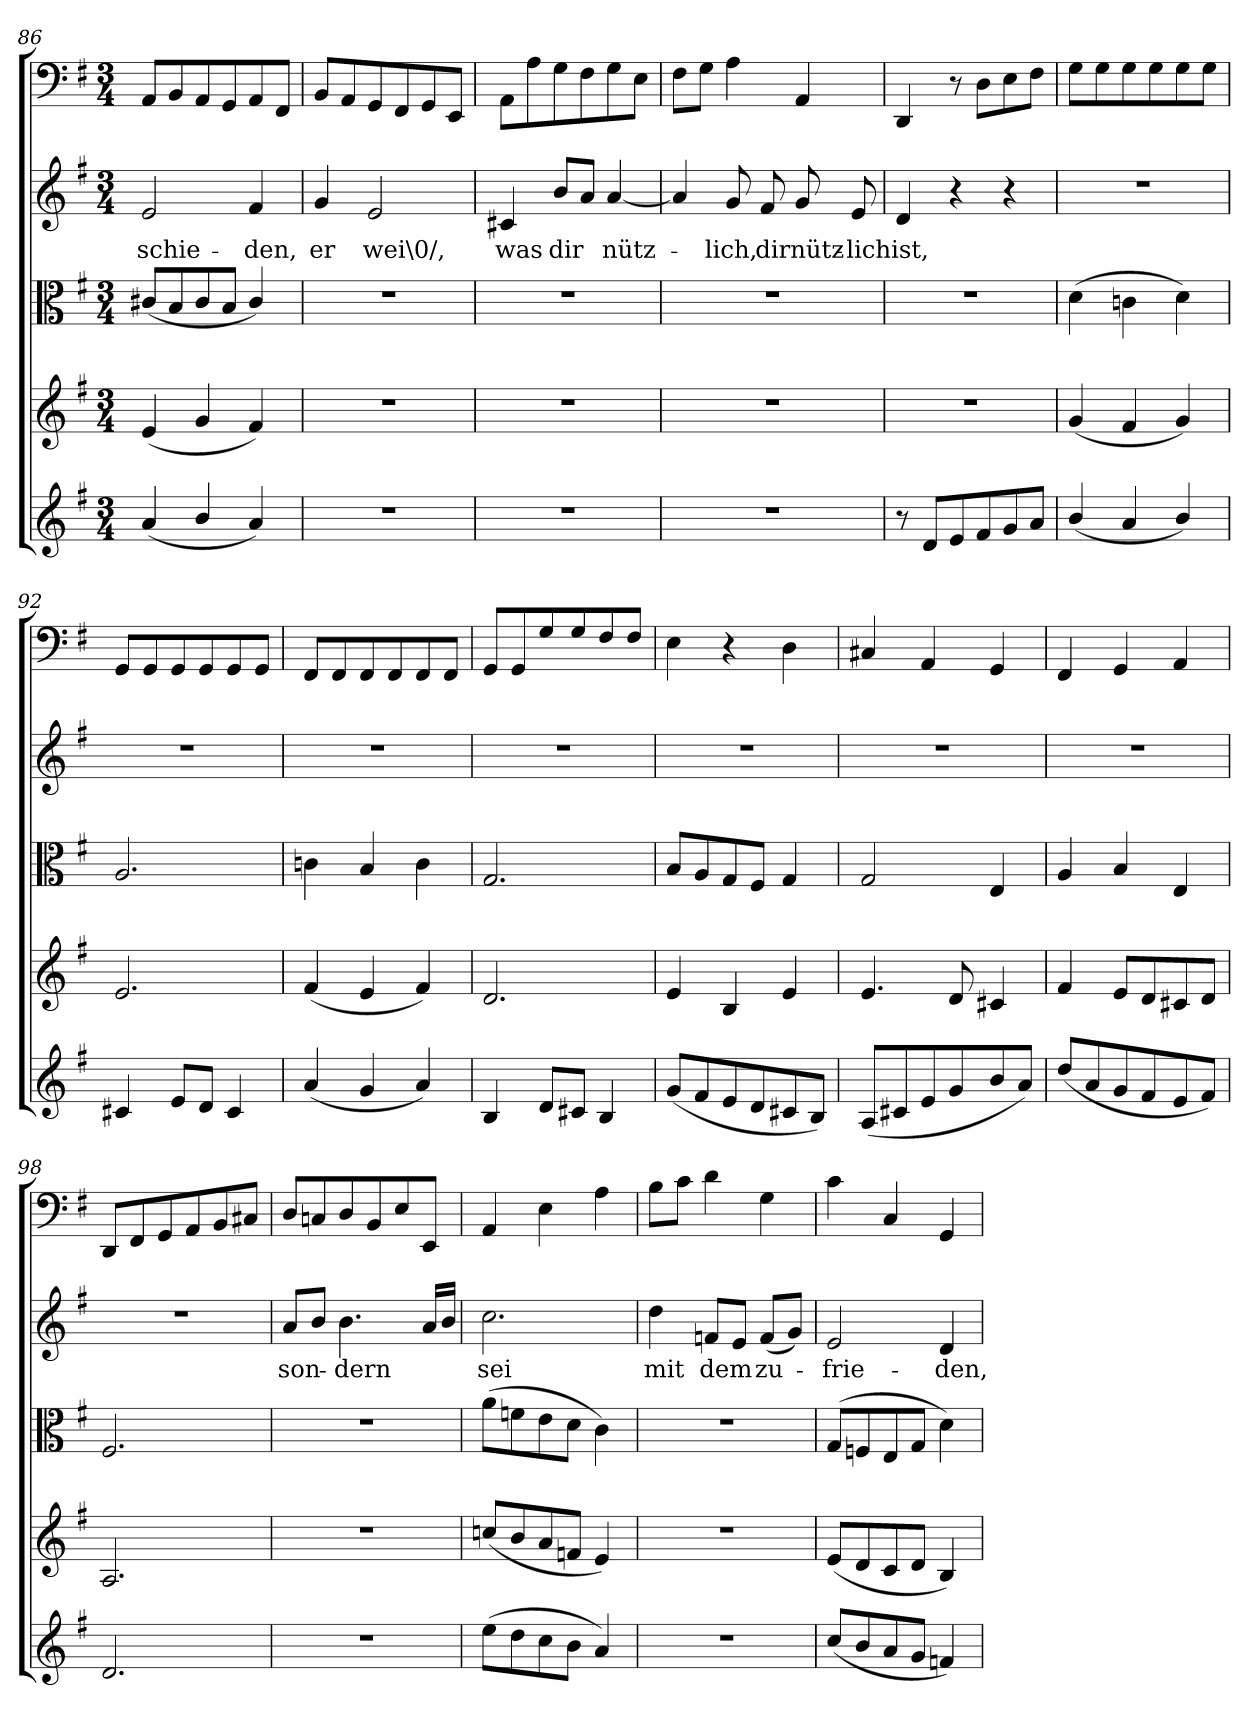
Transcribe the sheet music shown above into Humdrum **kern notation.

**kern	**kern	**kern	**kern	**text	**kern
*part5	*part4	*part3	*part2	*part2	*part1
*staff5	*staff4	*staff3	*staff2	*staff2	*staff1
*clefG2	*clefG2	*clefC3	*clefG2	*	*clefF4
*k[f#]	*k[f#]	*k[f#]	*k[f#]	*	*k[f#]
*e:	*e:	*e:	*e:	*	*e:
*M3/4	*M3/4	*M3/4	*M3/4	*	*M3/4
=86	=86	=86	=86	=86	=86
(4a/	(4e/	(8c#X/L	2e/	-schie-	8AA/L
.	.	8B/	.	.	8BB/
4b/	4g/	8c#/	.	.	8AA/
.	.	8B/J	.	.	8GG/
4a/)	4f#/)	4c#/)	4f#/	-den,	8AA/
.	.	.	.	.	8FF#/J
=87	=87	=87	=87	=87	=87
2.r	2.r	2.r	4g/	er	8BB/L
.	.	.	.	.	8AA/
.	.	.	2e/	wei\0/,	8GG/
.	.	.	.	.	8FF#/
.	.	.	.	.	8GG/
.	.	.	.	.	8EE/J
=88	=88	=88	=88	=88	=88
2.r	2.r	2.r	4c#X/	was	8AA\L
.	.	.	.	.	8A\
.	.	.	8b/L	dir	8G\
.	.	.	8a/J	.	8F#\
.	.	.	[4a/	nütz-	8G\
.	.	.	.	.	8E\J
=89	=89	=89	=89	=89	=89
2.r	2.r	2.r	4a/]	.	8F#\L
.	.	.	.	.	8G\J
.	.	.	8g/	-lich,	4A\
.	.	.	8f#/	dir	.
.	.	.	8g/	nütz-	4AA/
.	.	.	8e/	-lich	.
=90	=90	=90	=90	=90	=90
8r	2.r	2.r	4d/	ist,	4DD/
8d/L	.	.	.	.	.
8e/	.	.	4r	.	8r
8f#/	.	.	.	.	8D\L
8g/	.	.	4r	.	8E\
8a/J	.	.	.	.	8F#\J
=91	=91	=91	=91	=91	=91
(4b/	(4g/	(4d\	2.r	.	8G\L
.	.	.	.	.	8G\
4a/	4f#/	4cn\	.	.	8G\
.	.	.	.	.	8G\
4b/)	4g/)	4d\)	.	.	8G\
.	.	.	.	.	8G\J
=92	=92	=92	=92	=92	=92
4c#X/	2.e/	2.A/	2.r	.	8GG/L
.	.	.	.	.	8GG/
8e/L	.	.	.	.	8GG/
8d/J	.	.	.	.	8GG/
4c#/	.	.	.	.	8GG/
.	.	.	.	.	8GG/J
=93	=93	=93	=93	=93	=93
(4a/	(4f#/	4cn\	2.r	.	8FF#/L
.	.	.	.	.	8FF#/
4g/	4e/	4B/	.	.	8FF#/
.	.	.	.	.	8FF#/
4a/)	4f#/)	4c\	.	.	8FF#/
.	.	.	.	.	8FF#/J
=94	=94	=94	=94	=94	=94
4B/	2.d/	2.G/	2.r	.	8GG/L
.	.	.	.	.	8GG/
8d/L	.	.	.	.	8G/
8c#X/J	.	.	.	.	8G/
4B/	.	.	.	.	8F#/
.	.	.	.	.	8F#/J
=95	=95	=95	=95	=95	=95
(8g/L	4e/	8B/L	2.r	.	4E\
8f#/	.	8A/	.	.	.
8e/	4B/	8G/	.	.	4r
8d/	.	8F#/J	.	.	.
8c#X/	4e/	4G/	.	.	4D\
8B/J)	.	.	.	.	.
=96	=96	=96	=96	=96	=96
(8A/L	4.e/	2G/	2.r	.	4C#X/
8c#X/	.	.	.	.	.
8e/	.	.	.	.	4AA/
8g/	8d/	.	.	.	.
8b/	4c#X/	4E/	.	.	4GG/
8a/J)	.	.	.	.	.
=97	=97	=97	=97	=97	=97
(8dd/L	4f#/	4A/	2.r	.	4FF#/
8a/	.	.	.	.	.
8g/	8e/L	4B/	.	.	4GG/
8f#/	8d/	.	.	.	.
8e/	8c#X/	4E/	.	.	4AA/
8f#/J)	8d/J	.	.	.	.
=98	=98	=98	=98	=98	=98
2.d/	2.A/	2.F#/	2.r	.	8DD/L
.	.	.	.	.	8FF#/
.	.	.	.	.	8GG/
.	.	.	.	.	8AA/
.	.	.	.	.	8BB/
.	.	.	.	.	8C#X/J
=99	=99	=99	=99	=99	=99
2.r	2.r	2.r	8a/L	son-	8D/L
.	.	.	8b/J	.	8Cn/
.	.	.	4.b\	-dern	8D/
.	.	.	.	.	8BB/
.	.	.	.	.	8E/
.	.	.	16a/LL	.	8EE/J
.	.	.	16b/JJ	.	.
=100	=100	=100	=100	=100	=100
(8ee\L	(8ccn/L	(8a\L	2.cc\	sei	4AA/
8dd\	8b/	8fn\	.	.	.
8cc\	8a/	8e\	.	.	4E\
8b\J	8fn/J	8d\J	.	.	.
4a/)	4e/)	4c\)	.	.	4A\
=101	=101	=101	=101	=101	=101
2.r	2.r	2.r	4dd\	mit	8B\L
.	.	.	.	.	8c\J
.	.	.	8fn/L	dem	4d\
.	.	.	8e/J	.	.
.	.	.	(8f/L	zu-	4G\
.	.	.	8g/J)	.	.
=102	=102	=102	=102	=102	=102
(8cc/L	(8e/L	(8G/L	2e/	-frie-	4c\
8b/	8d/	8Fn/	.	.	.
8a/	8c/	8E/	.	.	4C/
8g/J	8d/J	8G/J	.	.	.
4fn/)	4B/)	4d\)	4d/	-den,	4GG/
=	=	=	=	=	=
*-	*-	*-	*-	*-	*-
